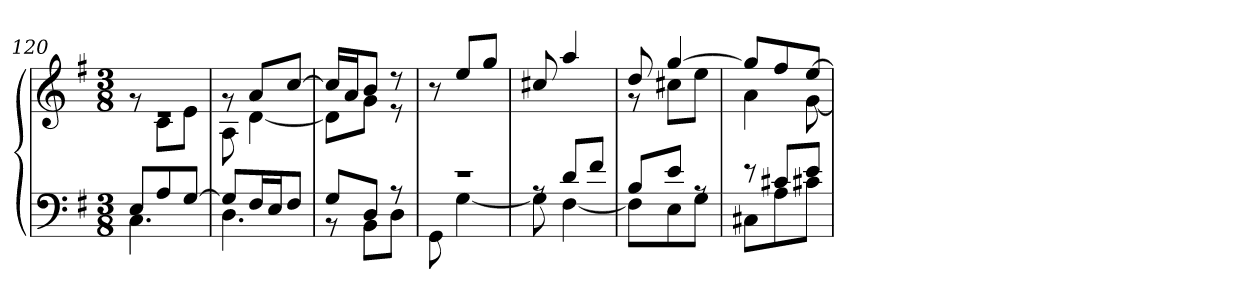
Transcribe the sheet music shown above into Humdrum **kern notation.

**kern	**kern
*part1	*part1
*staff2	*staff1
*clefF4	*clefG2
*k[f#]	*k[f#]
*G:	*G:
*M3/8	*M3/8
=120	=120
*^	*^
8E/L	4.C\	4.re	8rg
8A/	.	.	8c\L
[8G/J	.	.	8e\J
!!LO:LB:g=z	!!
=121	=121	=121	=121
8G/L]	4.D\	8rg	8A\
16F#/L	.	8a/L	[4d\
16E/J	.	.	.
8F#/J	.	[8cc/J	.
=122	=122	=122	=122
8G/L	8r	16cc/LL]	8d\L]
.	.	16a/J	.
8D/J	8BB\L	8b/J	8g\J
8r	8D\J	8r	8r
*	*	*v	*v
=123	=123	=123
4.r	8GG\	8r
.	[4G\	8ee/L
.	.	8gg/J
=124	=124	=124
8rA	8G\]	8cc#X/
8d/L	[4F#\	4aa/
8f#/J	.	.
=125	=125	=125
*	*	*^
8B/L	8F#\L]	8dd/	8r
8e/J	8E\	[4gg/	8cc#X\L
8rA	8G\J	.	8ee\J
=126	=126	=126	=126
8r	8C#X\L	8gg/L]	4a\
8c#X/L	8A\	8ff#/	.
8e/J	8c#X\J	[8ee/J	[8g\
*v	*v	*	*
*	*v	*v
=	=
*-	*-
